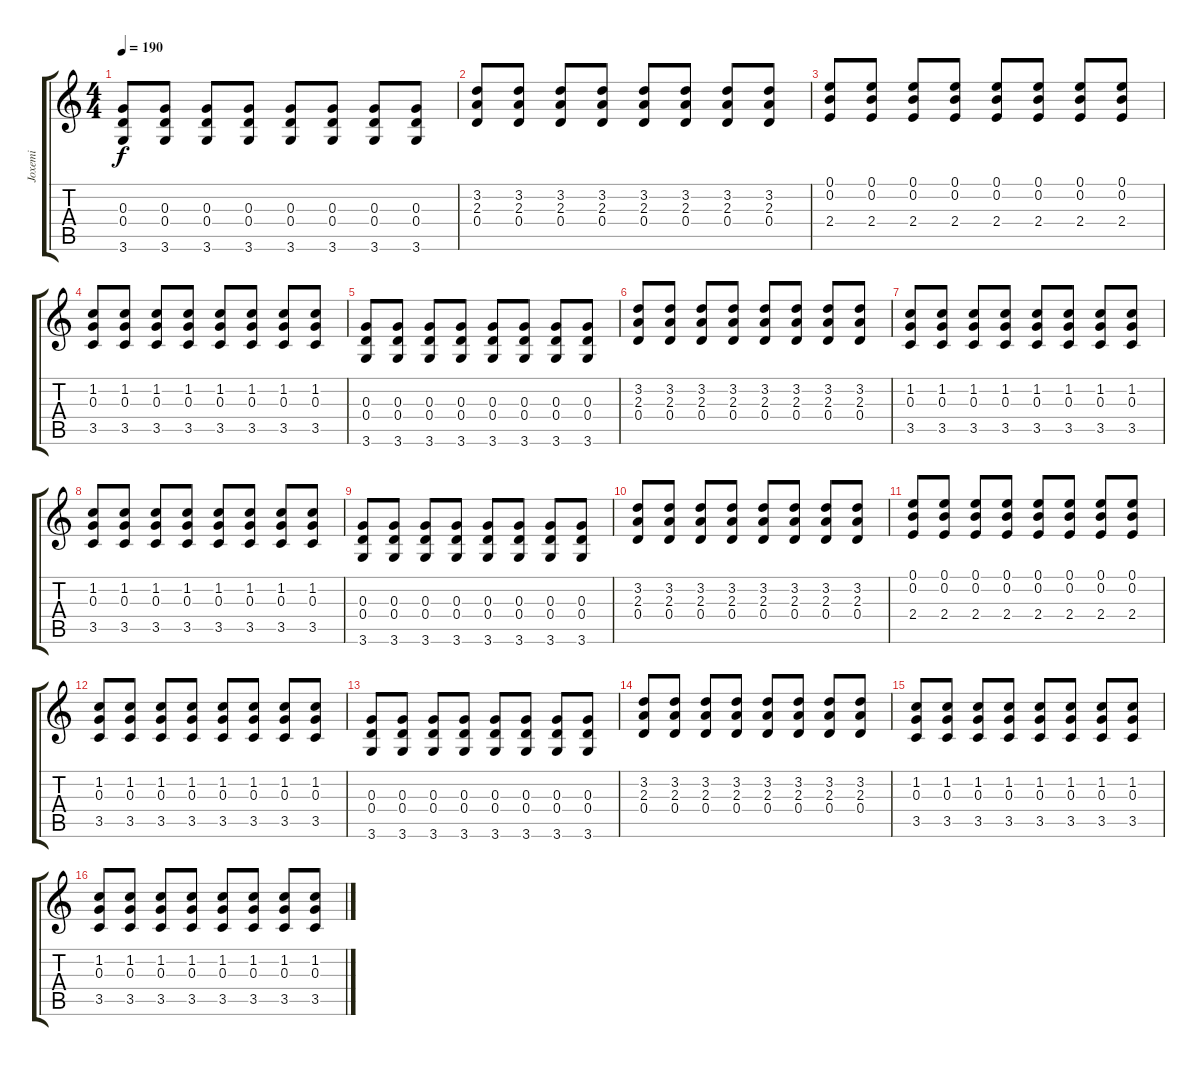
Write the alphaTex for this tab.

\track ("Joxemi" "Joxemi") {instrument distortionguitar}
\staff {score tabs}
\tuning (E4 B3 G3 D3 A2 E2) {hide}
\ts (4 4)
\tempo 190
\clef g2
\ks c
(0.3 0.4 3.6).8{dy f volume 12 instrument distortionguitar} (0.3 0.4 3.6).8 (0.3 0.4 3.6).8 (0.3 0.4 3.6).8 (0.3 0.4 3.6).8 (0.3 0.4 3.6).8 (0.3 0.4 3.6).8 (0.3 0.4 3.6).8 |
(3.2 2.3 0.4).8 (3.2 2.3 0.4).8 (3.2 2.3 0.4).8 (3.2 2.3 0.4).8 (3.2 2.3 0.4).8 (3.2 2.3 0.4).8 (3.2 2.3 0.4).8 (3.2 2.3 0.4).8 |
(0.1 0.2 2.4).8 (0.1 0.2 2.4).8 (0.1 0.2 2.4).8 (0.1 0.2 2.4).8 (0.1 0.2 2.4).8 (0.1 0.2 2.4).8 (0.1 0.2 2.4).8 (0.1 0.2 2.4).8 |
(1.2 0.3 3.5).8 (1.2 0.3 3.5).8 (1.2 0.3 3.5).8 (1.2 0.3 3.5).8 (1.2 0.3 3.5).8 (1.2 0.3 3.5).8 (1.2 0.3 3.5).8 (1.2 0.3 3.5).8 |
(0.3 0.4 3.6).8 (0.3 0.4 3.6).8 (0.3 0.4 3.6).8 (0.3 0.4 3.6).8 (0.3 0.4 3.6).8 (0.3 0.4 3.6).8 (0.3 0.4 3.6).8 (0.3 0.4 3.6).8 |
(3.2 2.3 0.4).8 (3.2 2.3 0.4).8 (3.2 2.3 0.4).8 (3.2 2.3 0.4).8 (3.2 2.3 0.4).8 (3.2 2.3 0.4).8 (3.2 2.3 0.4).8 (3.2 2.3 0.4).8 |
(1.2 0.3 3.5).8 (1.2 0.3 3.5).8 (1.2 0.3 3.5).8 (1.2 0.3 3.5).8 (1.2 0.3 3.5).8 (1.2 0.3 3.5).8 (1.2 0.3 3.5).8 (1.2 0.3 3.5).8 |
(1.2 0.3 3.5).8 (1.2 0.3 3.5).8 (1.2 0.3 3.5).8 (1.2 0.3 3.5).8 (1.2 0.3 3.5).8 (1.2 0.3 3.5).8 (1.2 0.3 3.5).8 (1.2 0.3 3.5).8 |
(0.3 0.4 3.6).8 (0.3 0.4 3.6).8 (0.3 0.4 3.6).8 (0.3 0.4 3.6).8 (0.3 0.4 3.6).8 (0.3 0.4 3.6).8 (0.3 0.4 3.6).8 (0.3 0.4 3.6).8 |
(3.2 2.3 0.4).8 (3.2 2.3 0.4).8 (3.2 2.3 0.4).8 (3.2 2.3 0.4).8 (3.2 2.3 0.4).8 (3.2 2.3 0.4).8 (3.2 2.3 0.4).8 (3.2 2.3 0.4).8 |
(0.1 0.2 2.4).8 (0.1 0.2 2.4).8 (0.1 0.2 2.4).8 (0.1 0.2 2.4).8 (0.1 0.2 2.4).8 (0.1 0.2 2.4).8 (0.1 0.2 2.4).8 (0.1 0.2 2.4).8 |
(1.2 0.3 3.5).8 (1.2 0.3 3.5).8 (1.2 0.3 3.5).8 (1.2 0.3 3.5).8 (1.2 0.3 3.5).8 (1.2 0.3 3.5).8 (1.2 0.3 3.5).8 (1.2 0.3 3.5).8 |
(0.3 0.4 3.6).8 (0.3 0.4 3.6).8 (0.3 0.4 3.6).8 (0.3 0.4 3.6).8 (0.3 0.4 3.6).8 (0.3 0.4 3.6).8 (0.3 0.4 3.6).8 (0.3 0.4 3.6).8 |
(3.2 2.3 0.4).8 (3.2 2.3 0.4).8 (3.2 2.3 0.4).8 (3.2 2.3 0.4).8 (3.2 2.3 0.4).8 (3.2 2.3 0.4).8 (3.2 2.3 0.4).8 (3.2 2.3 0.4).8 |
(1.2 0.3 3.5).8 (1.2 0.3 3.5).8 (1.2 0.3 3.5).8 (1.2 0.3 3.5).8 (1.2 0.3 3.5).8 (1.2 0.3 3.5).8 (1.2 0.3 3.5).8 (1.2 0.3 3.5).8 |
(1.2 0.3 3.5).8 (1.2 0.3 3.5).8 (1.2 0.3 3.5).8 (1.2 0.3 3.5).8 (1.2 0.3 3.5).8 (1.2 0.3 3.5).8 (1.2 0.3 3.5).8 (1.2 0.3 3.5).8
